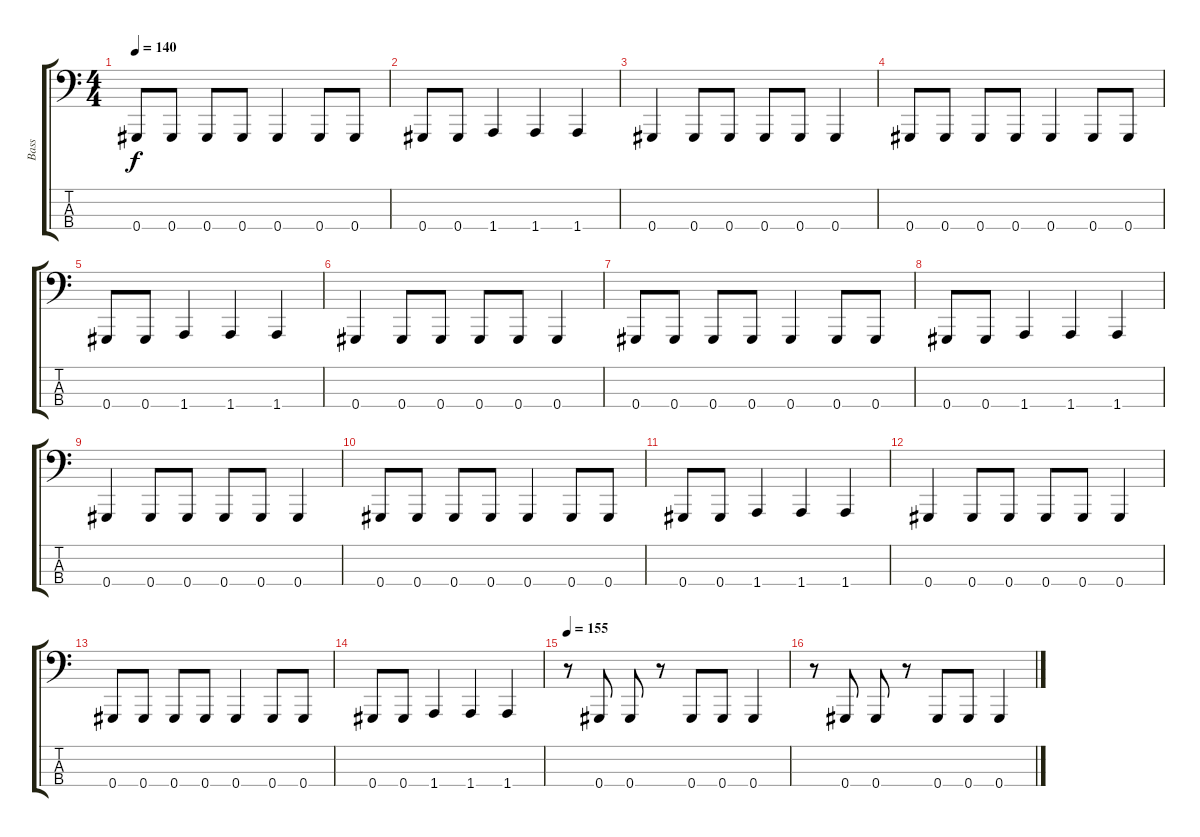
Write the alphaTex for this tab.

\track ("Bass" "Bass") {instrument electricbassfinger}
\staff {score tabs}
\tuning (Db2 Ab1 Eb1 Ab0) {hide}
\ts (4 4)
\tempo 140
\clef f4
\ks c
0.4.8{dy f} 0.4.8 0.4.8 0.4.8 0.4.4 0.4.8 0.4.8 |
0.4.8 0.4.8 1.4.4 1.4.4 1.4.4 |
0.4.4 0.4.8 0.4.8 0.4.8 0.4.8 0.4.4 |
0.4.8 0.4.8 0.4.8 0.4.8 0.4.4 0.4.8 0.4.8 |
0.4.8 0.4.8 1.4.4 1.4.4 1.4.4 |
0.4.4 0.4.8 0.4.8 0.4.8 0.4.8 0.4.4 |
0.4.8 0.4.8 0.4.8 0.4.8 0.4.4 0.4.8 0.4.8 |
0.4.8 0.4.8 1.4.4 1.4.4 1.4.4 |
0.4.4 0.4.8 0.4.8 0.4.8 0.4.8 0.4.4 |
0.4.8 0.4.8 0.4.8 0.4.8 0.4.4 0.4.8 0.4.8 |
0.4.8 0.4.8 1.4.4 1.4.4 1.4.4 |
0.4.4 0.4.8 0.4.8 0.4.8 0.4.8 0.4.4 |
0.4.8 0.4.8 0.4.8 0.4.8 0.4.4 0.4.8 0.4.8 |
0.4.8 0.4.8 1.4.4 1.4.4 1.4.4 |
\tempo 155
r.8 0.4.8 0.4.8 r.8 0.4.8 0.4.8 0.4.4 |
r.8 0.4.8 0.4.8 r.8 0.4.8 0.4.8 0.4.4
